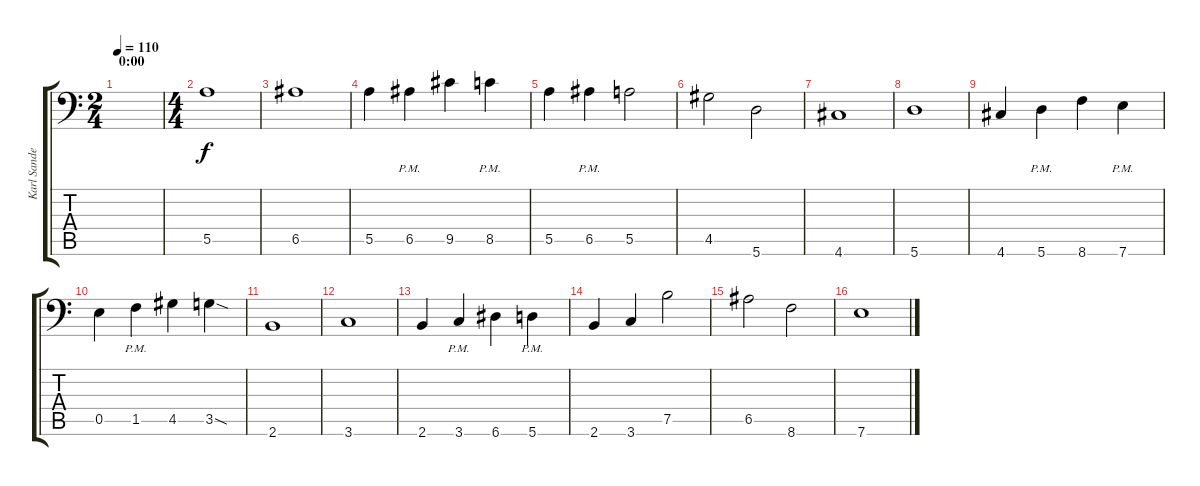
\track ("Karl Sanders" "Karl Sande") {instrument distortionguitar}
\staff {score tabs}
\tuning (B3 Gb3 D3 A2 E2 A1) {hide}
\ts (2 4)
\section ("" "0:00")
\tempo 110
\clef f4
\ks c
|
\ts (4 4)
5.5.1 |
6.5.1 |
5.5.4 6.5{pm}.4 9.5.4 8.5{pm}.4 |
5.5.4 6.5{pm}.4 5.5.2 |
4.5.2 5.6.2 |
4.6.1 |
5.6.1 |
4.6.4 5.6{pm}.4 8.6.4 7.6{pm}.4 |
0.5.4 1.5{pm}.4 4.5.4 3.5{sod}.4 |
2.6.1 |
3.6.1 |
2.6.4 3.6{pm}.4 6.6.4 5.6{pm}.4 |
2.6.4 3.6.4 7.5.2 |
6.5.2 8.6.2 |
7.6.1
